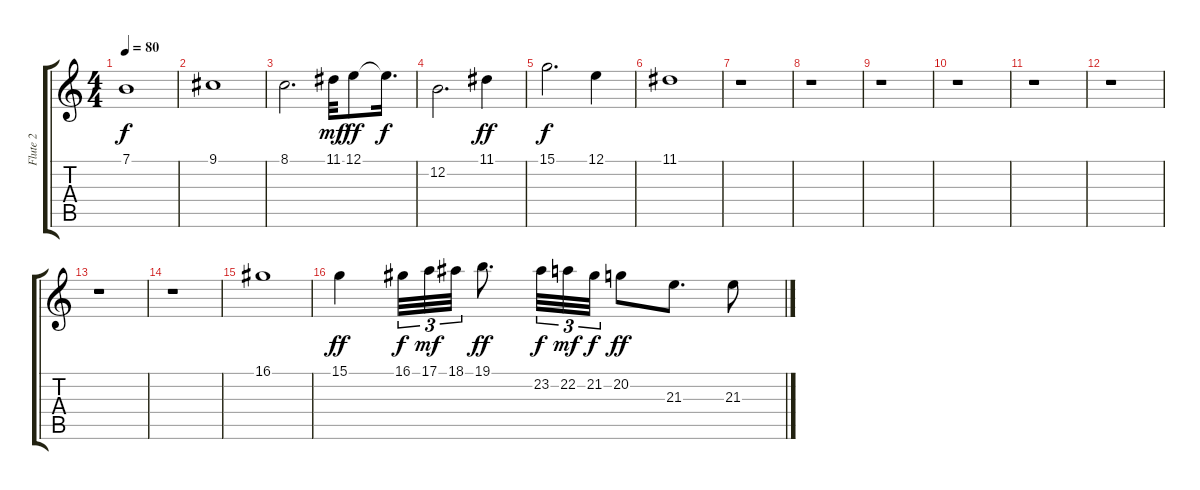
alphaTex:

\track ("Flute 2" "Flute 2") {instrument flute}
\staff {score tabs}
\tuning (E4 B3 G3 D3 A2 E2) {hide}
\ts (4 4)
\tempo 80
\clef g2
\ks c
7.1.1{dy f} |
9.1.1 |
8.1.2{d} 11.1.32{dy mf} 12.1.8{dy ff} 12.1{t}.16{d dy f} |
12.2.2{d} 11.1.4{dy ff} |
15.1.2{d dy f} 12.1.4 |
11.1.1 |
r.1 |
r.1 |
r.1 |
r.1 |
r.1 |
r.1 |
r.1 |
r.1 |
16.1.1{volume 14} |
15.1.4{dy ff} 16.1.32{tu (3 2) dy f} 17.1.32{tu (3 2) dy mf} 18.1.32{tu (3 2)} 19.1.8{d dy ff} 23.2.32{tu (3 2) dy f} 22.2.32{tu (3 2) dy mf} 21.2.32{tu (3 2) dy f} 20.2.8{dy ff} 21.3.8{d} 21.3.8
